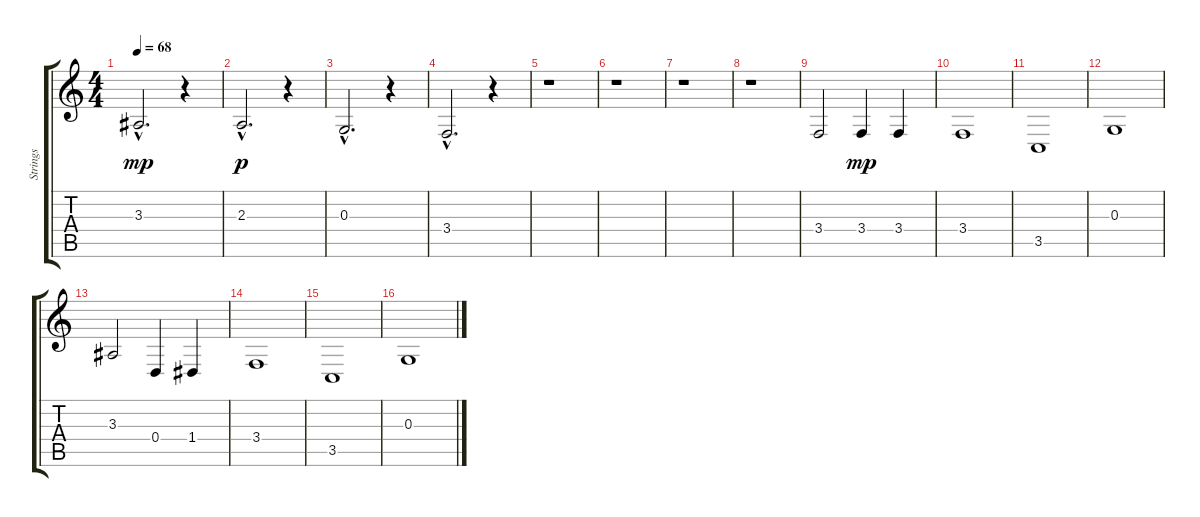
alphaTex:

\track ("Strings" "Strings") {instrument stringensemble1}
\staff {score tabs}
\tuning (E4 B3 G3 D3 A2 E2) {hide}
\ts (4 4)
\tempo 68
\clef g2
\ks c
3.3{hac}.2{d dy mp} r.4 |
2.3{hac}.2{d dy p} r.4 |
0.3{hac}.2{d} r.4 |
3.4{hac}.2{d} r.4 |
r.1 |
r.1 |
r.1 |
r.1 |
3.4.2 3.4.4{dy mp} 3.4.4 |
3.4.1 |
3.5.1 |
0.3.1 |
3.3.2 0.4.4 1.4.4 |
3.4.1 |
3.5.1 |
0.3.1
